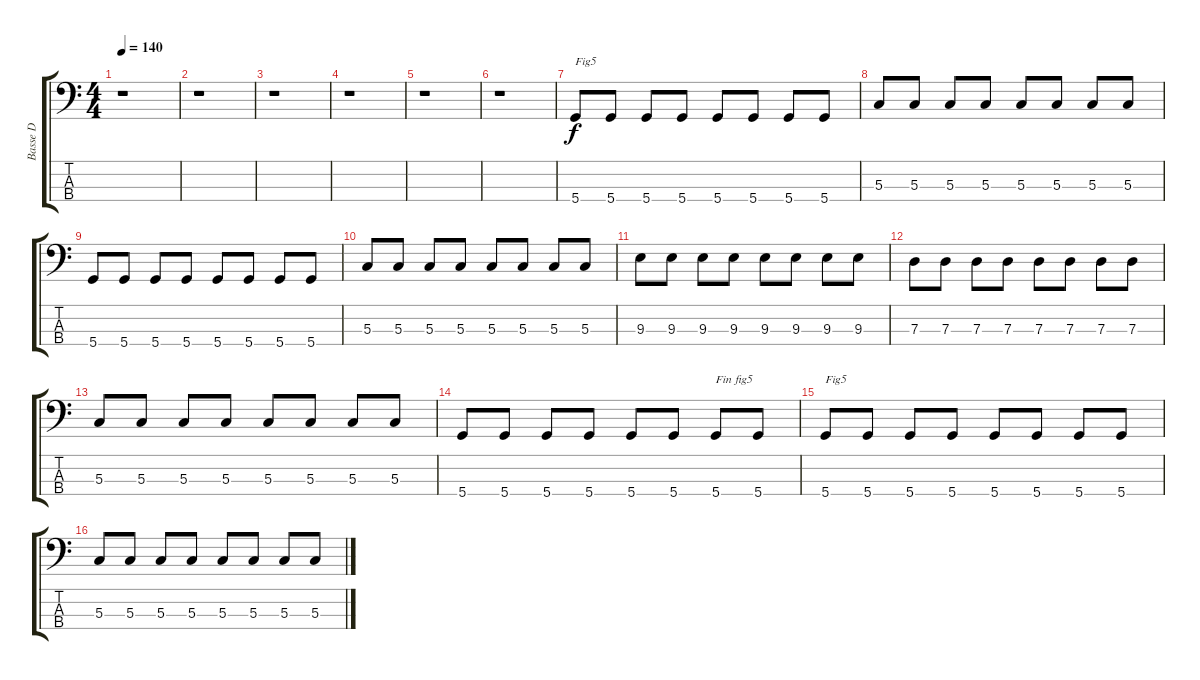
\track ("Basse D" "Basse D") {instrument electricbassfinger}
\staff {score tabs}
\tuning (F2 C2 G1 D1) {hide}
\ts (4 4)
\tempo 140
\clef f4
\ks c
r.1{dy f} |
r.1 |
r.1 |
r.1 |
r.1 |
r.1 |
5.4.8{txt "Fig5"} 5.4.8 5.4.8 5.4.8 5.4.8 5.4.8 5.4.8 5.4.8 |
5.3.8 5.3.8 5.3.8 5.3.8 5.3.8 5.3.8 5.3.8 5.3.8 |
5.4.8 5.4.8 5.4.8 5.4.8 5.4.8 5.4.8 5.4.8 5.4.8 |
5.3.8 5.3.8 5.3.8 5.3.8 5.3.8 5.3.8 5.3.8 5.3.8 |
9.3.8 9.3.8 9.3.8 9.3.8 9.3.8 9.3.8 9.3.8 9.3.8 |
7.3.8 7.3.8 7.3.8 7.3.8 7.3.8 7.3.8 7.3.8 7.3.8 |
5.3.8 5.3.8 5.3.8 5.3.8 5.3.8 5.3.8 5.3.8 5.3.8 |
5.4.8 5.4.8 5.4.8 5.4.8 5.4.8 5.4.8 5.4.8{txt "Fin fig5"} 5.4.8 |
5.4.8{txt "Fig5"} 5.4.8 5.4.8 5.4.8 5.4.8 5.4.8 5.4.8 5.4.8 |
5.3.8 5.3.8 5.3.8 5.3.8 5.3.8 5.3.8 5.3.8 5.3.8
